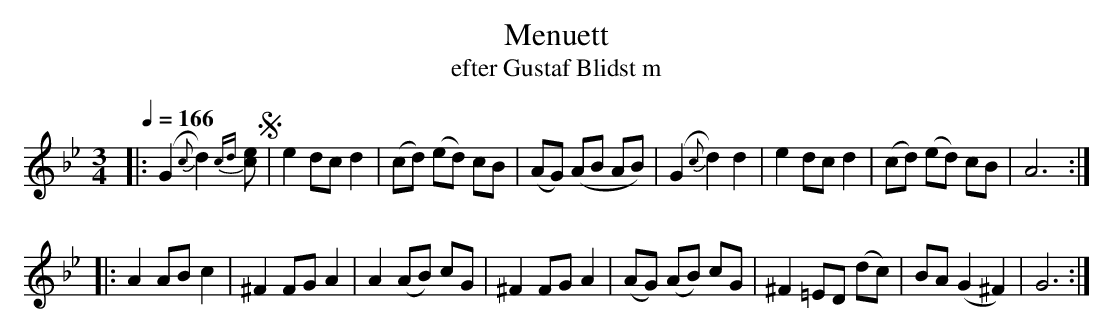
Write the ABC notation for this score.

X:1
T:Menuett
T:efter Gustaf Blidst m
M:3/4
K:Gm
L:1/8
Q:1/4 = 166
|:(G2 {c}d2) {cd}[ce] S| e2 dc d2|) (cd) (ed) cB |(AG) (AB AB)| (G2 {c}d2) d2 | e2 dc d2| (cd) (ed) cB | A6 :|
|: A2 AB c2| ^F2 FG A2| A2 (AB) cG | ^F2 FG A2| (AG) (AB) cG | ^F2 =ED (dc) | BA (G2 ^F2) | G6 :|
